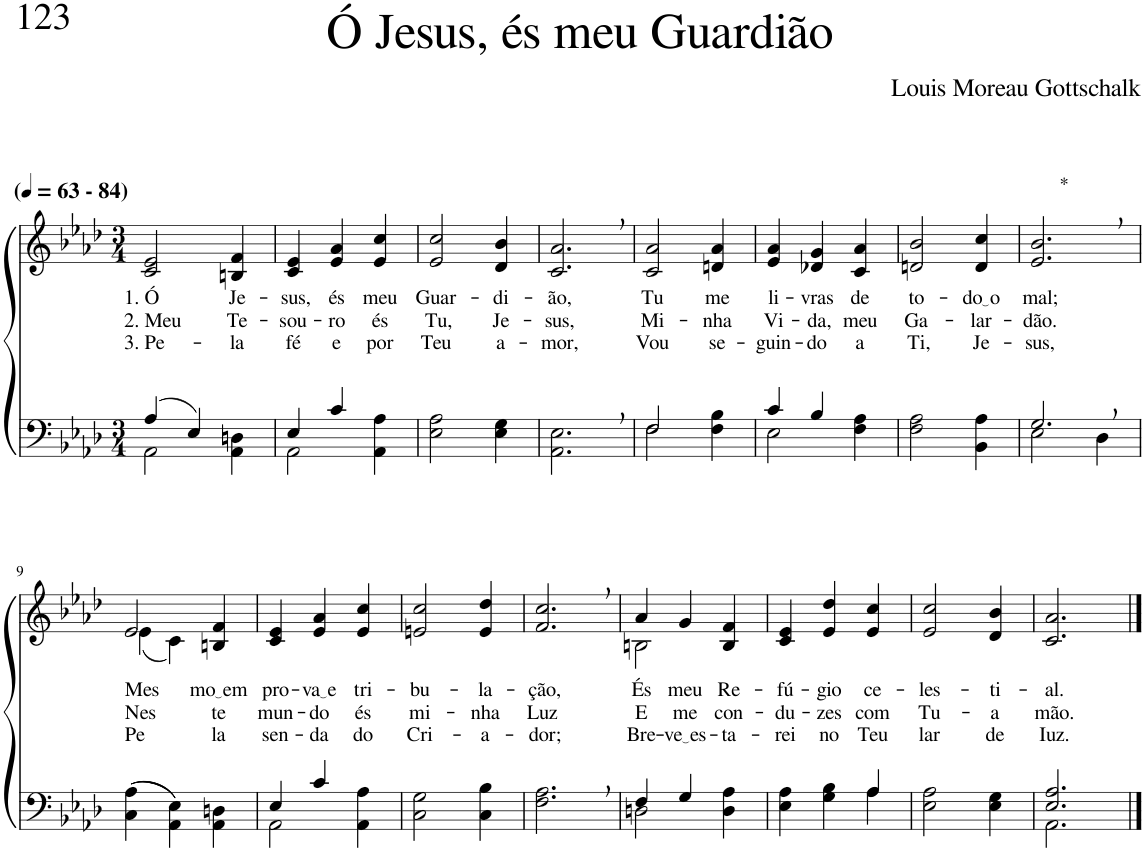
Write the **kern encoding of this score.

**kern	**kern	**text	**text	**text
*part2	*part1	*part1	*part1	*part1
*staff2	*staff1	*staff1	*staff1	*staff1
*I"Parte III e IV	*I"Parte I e II	*	*	*
*clefF4	*clefG2	*	*	*
*Trd-1c-2	*Trd-1c-2	*	*	*
*k[b-e-a-d-]	*k[b-e-a-d-]	*	*	*
*M3/4	*M3/4	*	*	*
*MM63	*MM63	*	*	*
=1	=1	=1	=1	=1
*^	*	*	*	*
!	!	!LO:TX:a:B:t=(	!	!	!
!	!	!LO:TX:a:B:t=- 84)	!	!	!
!	!	!	!LO:LY:b	!LO:LY:b	!LO:LY:b
(4A-/	2AA-\	2c/ 2e-/	1. Ó	2. Meu	3. Pe-
4E-/)	.	.	.	.	.
!	!	!	!LO:LY:b	!LO:LY:b	!LO:LY:b
4ryy	4AA-\ 4Dn\	4Bn/ 4f/	Je-	Te-	-la
=2	=2	=2	=2	=2	=2
!	!	!	!LO:LY:b	!LO:LY:b	!LO:LY:b
4E-/	2AA-\	4c/ 4e-/	-sus,	-sou-	fé
!	!	!	!LO:LY:b	!LO:LY:b	!LO:LY:b
4c/	.	4e-/ 4a-/	és	-ro	e
!	!	!	!LO:LY:b	!LO:LY:b	!LO:LY:b
4ryy	4AA-\ 4A-\	4e-/ 4cc/	meu	és	por
=3	=3	=3	=3	=3	=3
!	!	!	!LO:LY:b	!LO:LY:b	!LO:LY:b
*v	*v	*	*	*	*
2E-\ 2A-\	2e-/ 2cc/	Guar-	Tu,	Teu
!	!	!LO:LY:b	!LO:LY:b	!LO:LY:b
4E-\ 4G\	4d-/ 4b-/	-di-	Je-	a-
=4	=4	=4	=4	=4
!	!	!LO:LY:b	!LO:LY:b	!LO:LY:b
2.AA-\, 2.E-\,	2.c/, 2.a-/,	-ão,	-sus,	-mor,
=5	=5	=5	=5	=5
*^	*	*	*	*
!	!	!	!LO:LY:b	!LO:LY:b	!LO:LY:b
2F\	2F/	2c/ 2a-/	Tu	Mi-	Vou
!	!	!	!LO:LY:b	!LO:LY:b	!LO:LY:b
4F\ 4B-\	4ryy	4dn/ 4a-/	me	-nha	se-
=6	=6	=6	=6	=6	=6
!	!	!	!LO:LY:b	!LO:LY:b	!LO:LY:b
4c/	2E-\	4e-/ 4a-/	li-	Vi-	-guin-
!	!	!	!LO:LY:b	!LO:LY:b	!LO:LY:b
4B-/	.	4d-X/ 4g/	-vras	-da,	-do
!	!	!	!LO:LY:b	!LO:LY:b	!LO:LY:b
4ryy	4F\ 4A-\	4c/ 4a-/	de	meu	a
=7	=7	=7	=7	=7	=7
!	!	!	!LO:LY:b	!LO:LY:b	!LO:LY:b
*v	*v	*	*	*	*
2F\ 2A-\	2dn/ 2b-/	to-	Ga-	Ti,
!	!	!LO:LY:b	!LO:LY:b	!LO:LY:b
4BB-\ 4A-\	4d/ 4cc/	do o	-lar-	Je-
=8	=8	=8	=8	=8
*^	*	*	*	*
!	!	!LO:TX:a:t=*	!	!	!
!	!	!	!LO:LY:b	!LO:LY:b	!LO:LY:b
2.G,/	2E-\	2.e-/, 2.b-/,	mal;	-dão.	-sus,
.	4D-\	.	.	.	.
!!LO:LB:g=z
=9	=9	=9	=9	=9	=9
*	*	*^	*	*	*
!	!	!	!	!LO:LY:b	!LO:LY:b	!LO:LY:b
*v	*v	*	*	*	*	*
((4C\ 4A-\	2e-/	(4e-\	Mes-	Nes-	Pe-
4AA-\ 4E-\))	.	4c\)	.	.	.
!	!	!	!LO:LY:b	!LO:LY:b	!LO:LY:b
4AA-\ 4Dn\	4Bn/ 4f/	4ryy	mo em	-te	-la
=10	=10	=10	=10	=10	=10
*^	*	*	*	*	*
!	!	!	!	!LO:LY:b	!LO:LY:b	!LO:LY:b
*	*	*v	*v	*	*	*
4E-/	2AA-\	4c/ 4e-/	pro-	mun-	sen-
!	!	!	!LO:LY:b	!LO:LY:b	!LO:LY:b
4c/	.	4e-/ 4a-/	va e	-do	-da
!	!	!	!LO:LY:b	!LO:LY:b	!LO:LY:b
4ryy	4AA-\ 4A-\	4e-/ 4cc/	tri-	és	do
=11	=11	=11	=11	=11	=11
!	!	!	!LO:LY:b	!LO:LY:b	!LO:LY:b
*v	*v	*	*	*	*
2C\ 2G\	2en/ 2cc/	-bu-	mi-	Cri-
!	!	!LO:LY:b	!LO:LY:b	!LO:LY:b
4C\ 4B-\	4e/ 4dd-/	-la-	-nha	-a-
=12	=12	=12	=12	=12
!	!	!LO:LY:b	!LO:LY:b	!LO:LY:b
2.F\, 2.A-\,	2.f/, 2.cc/,	-ção,	Luz	-dor;
=13	=13	=13	=13	=13
*^	*^	*	*	*
!	!	!	!	!LO:LY:b	!LO:LY:b	!LO:LY:b
4F/	2Dn\	4a-/	2Bn\	És	E	Bre-
!	!	!	!	!LO:LY:b	!LO:LY:b	!LO:LY:b
4G/	.	4g/	.	meu	me	ve es
!	!	!	!	!LO:LY:b	!LO:LY:b	!LO:LY:b
4ryy	4D\ 4A-\	4B/ 4f/	4ryy	Re-	con-	-ta-
=14	=14	=14	=14	=14	=14	=14
!	!	!	!	!LO:LY:b	!LO:LY:b	!LO:LY:b
*	*	*v	*v	*	*	*
2ryy	4E-\ 4A-\	4c/ 4e-/	-fú-	-du-	-rei
!	!	!	!LO:LY:b	!LO:LY:b	!LO:LY:b
.	4G\ 4B-\	4e-/ 4dd-/	-gio	-zes	no
!	!	!	!LO:LY:b	!LO:LY:b	!LO:LY:b
4A-/	4A-\	4e-/ 4cc/	ce-	com	Teu
=15	=15	=15	=15	=15	=15
!	!	!	!LO:LY:b	!LO:LY:b	!LO:LY:b
*v	*v	*	*	*	*
2E-\ 2A-\	2e-/ 2cc/	-les-	Tu-	lar
!	!	!LO:LY:b	!LO:LY:b	!LO:LY:b
4E-\ 4G\	4d-/ 4b-/	-ti-	-a	de
=16	=16	=16	=16	=16
*^	*	*	*	*
!	!	!	!LO:LY:b	!LO:LY:b	!LO:LY:b
2.E-/ 2.A-/	2.AA-\	2.c/ 2.a-/	-al.	mão.	Iuz.
*v	*v	*	*	*	*
==	==	==	==	==
*-	*-	*-	*-	*-
